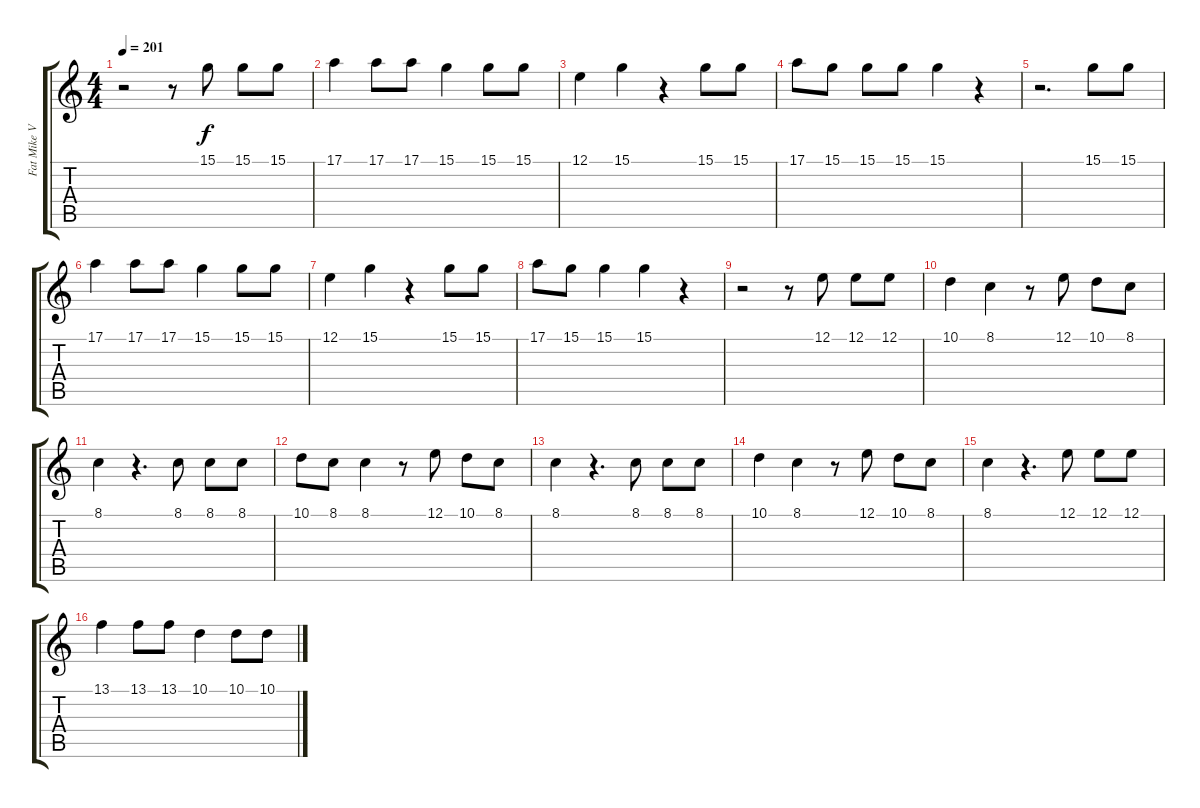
\track ("Fat Mike Voz" "Fat Mike V") {instrument viola}
\staff {score tabs}
\tuning (E4 B3 G3 D3 A2 E2) {hide}
\ts (4 4)
\tempo 201
\clef g2
\ks c
r.2{dy f} r.8 15.1.8 15.1.8 15.1.8 |
17.1.4 17.1.8 17.1.8 15.1.4 15.1.8 15.1.8 |
12.1.4 15.1.4 r.4 15.1.8 15.1.8 |
17.1.8 15.1.8 15.1.8 15.1.8 15.1.4 r.4 |
r.2{d} 15.1.8 15.1.8 |
17.1.4 17.1.8 17.1.8 15.1.4 15.1.8 15.1.8 |
12.1.4 15.1.4 r.4 15.1.8 15.1.8 |
17.1.8 15.1.8 15.1.4 15.1.4 r.4 |
r.2 r.8 12.1.8 12.1.8 12.1.8 |
10.1.4 8.1.4 r.8 12.1.8 10.1.8 8.1.8 |
8.1.4 r.4{d} 8.1.8 8.1.8 8.1.8 |
10.1.8 8.1.8 8.1.4 r.8 12.1.8 10.1.8 8.1.8 |
8.1.4 r.4{d} 8.1.8 8.1.8 8.1.8 |
10.1.4 8.1.4 r.8 12.1.8 10.1.8 8.1.8 |
8.1.4 r.4{d} 12.1.8 12.1.8 12.1.8 |
13.1.4 13.1.8 13.1.8 10.1.4 10.1.8 10.1.8
